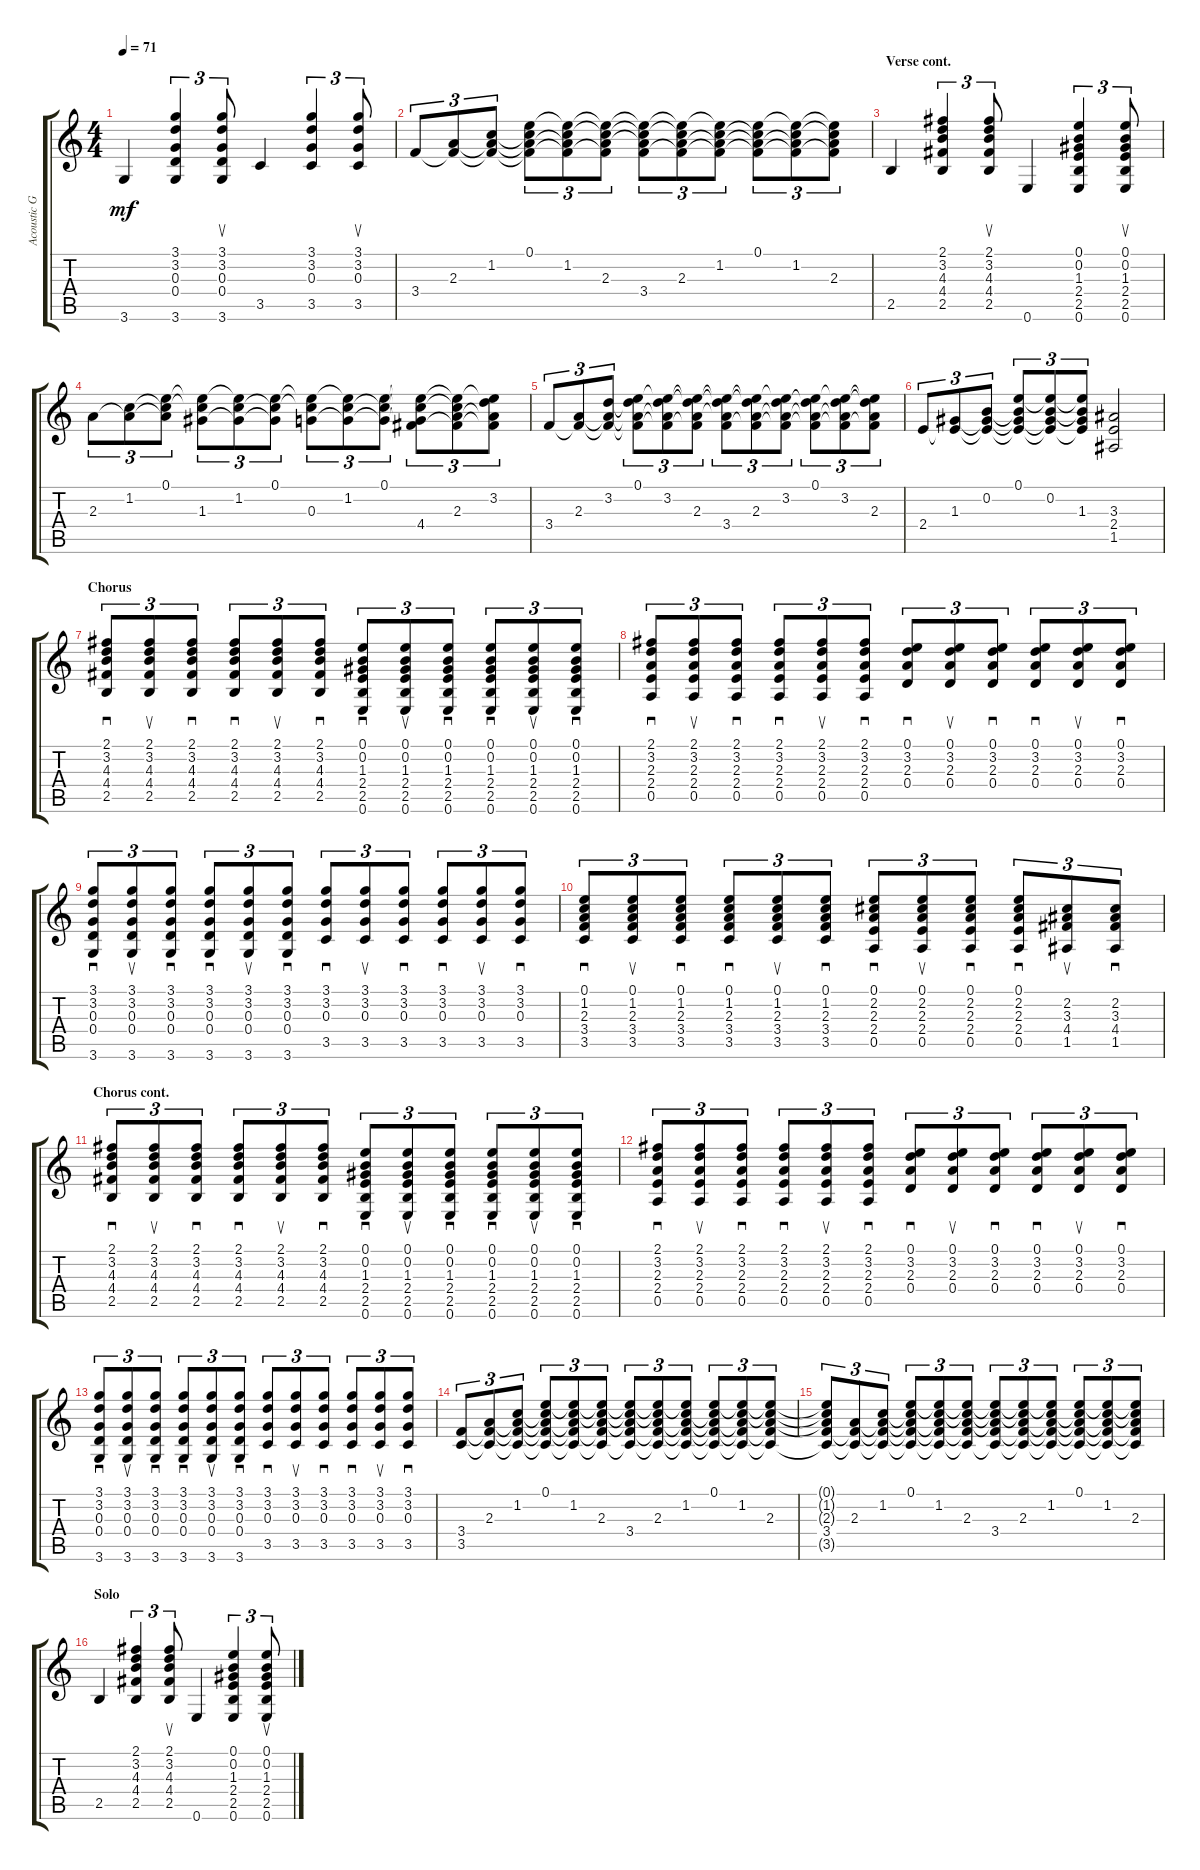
\track ("Acoustic GTR 2" "Acoustic G") {instrument acousticguitarsteel}
\staff {score tabs}
\tuning (E4 B3 G3 D3 A2 E2) {hide}
\ts (4 4)
\tempo 71
\clef g2
\ks c
3.6.4{dy mf} (3.1 3.2 0.3 0.4 3.6).4{tu (3 2)} (3.1 3.2 0.3 0.4 3.6).8{su tu (3 2)} 3.5.4 (3.1 3.2 0.3 3.5).4{tu (3 2)} (3.1 3.2 0.3 3.5).8{su tu (3 2)} |
3.4.8{tu (3 2)} (2.3 3.4{t}).8{tu (3 2)} (1.2 2.3{t} 3.4{t}).8{tu (3 2)} (0.1 1.2{t} 2.3{t} 3.4{t}).8{tu (3 2)} (0.1{t} 1.2 2.3{t} 3.4{t}).8{tu (3 2)} (0.1{t} 1.2{t} 2.3 3.4{t}).8{tu (3 2)} (0.1{t} 1.2{t} 2.3{t} 3.4).8{tu (3 2)} (0.1{t} 1.2{t} 2.3 3.4{t}).8{tu (3 2)} (0.1{t} 1.2 2.3{t} 3.4{t}).8{tu (3 2)} (0.1 1.2{t} 2.3{t} 3.4{t}).8{tu (3 2)} (0.1{t} 1.2 2.3{t} 3.4{t}).8{tu (3 2)} (0.1{t} 1.2{t} 2.3 3.4{t}).8{tu (3 2)} |
\section ("" "Verse cont.")
2.5.4 (2.1 3.2 4.3 4.4 2.5).4{tu (3 2)} (2.1 3.2 4.3 4.4 2.5).8{su tu (3 2)} 0.6.4 (0.1 0.2 1.3 2.4 2.5 0.6).4{tu (3 2)} (0.1 0.2 1.3 2.4 2.5 0.6).8{su tu (3 2)} |
2.3.8{tu (3 2)} (1.2 2.3{t}).8{tu (3 2)} (0.1 1.2{t} 2.3{t}).8{tu (3 2)} (0.1{t} 1.2{t} 1.3).8{tu (3 2)} (0.1{t} 1.2 1.3{t}).8{tu (3 2)} (0.1 1.2{t} 1.3{t}).8{tu (3 2)} (0.1{t} 1.2{t} 0.3).8{tu (3 2)} (0.1{t} 1.2 0.3{t}).8{tu (3 2)} (0.1 1.2{t} 0.3{t}).8{tu (3 2)} (0.1{t} 1.2{t} 0.3{t} 4.4).8{tu (3 2)} (0.1{t} 1.2{t} 2.3 4.4{t}).8{tu (3 2)} (0.1{t} 3.2 2.3{t} 4.4{t}).8{tu (3 2)} |
3.4.8{tu (3 2)} (2.3 3.4{t}).8{tu (3 2)} (3.2 2.3{t} 3.4{t}).8{tu (3 2)} (0.1 3.2{t} 2.3{t} 3.4{t}).8{tu (3 2)} (0.1{t} 3.2 2.3{t} 3.4{t}).8{tu (3 2)} (0.1{t} 3.2{t} 2.3 3.4{t}).8{tu (3 2)} (0.1{t} 3.2{t} 2.3{t} 3.4).8{tu (3 2)} (0.1{t} 3.2{t} 2.3 3.4{t}).8{tu (3 2)} (0.1{t} 3.2 2.3{t} 3.4{t}).8{tu (3 2)} (0.1 3.2{t} 2.3{t} 3.4{t}).8{tu (3 2)} (0.1{t} 3.2 2.3{t} 3.4{t}).8{tu (3 2)} (0.1{t} 3.2{t} 2.3 3.4{t}).8{tu (3 2)} |
2.4.8{tu (3 2)} (1.3 2.4{t}).8{tu (3 2)} (0.2 1.3{t} 2.4{t}).8{tu (3 2)} (0.1 0.2{t} 1.3{t} 2.4{t}).8{tu (3 2)} (0.1{t} 0.2 1.3{t} 2.4{t}).8{tu (3 2)} (0.1{t} 0.2{t} 1.3 2.4{t}).8{tu (3 2)} (3.3 2.4 1.5).2 |
\section ("" "Chorus")
(2.1 3.2 4.3 4.4 2.5).8{sd tu (3 2)} (2.1 3.2 4.3 4.4 2.5).8{su tu (3 2)} (2.1 3.2 4.3 4.4 2.5).8{sd tu (3 2)} (2.1 3.2 4.3 4.4 2.5).8{sd tu (3 2)} (2.1 3.2 4.3 4.4 2.5).8{su tu (3 2)} (2.1 3.2 4.3 4.4 2.5).8{sd tu (3 2)} (0.1 0.2 1.3 2.4 2.5 0.6).8{sd tu (3 2)} (0.1 0.2 1.3 2.4 2.5 0.6).8{su tu (3 2)} (0.1 0.2 1.3 2.4 2.5 0.6).8{sd tu (3 2)} (0.1 0.2 1.3 2.4 2.5 0.6).8{sd tu (3 2)} (0.1 0.2 1.3 2.4 2.5 0.6).8{su tu (3 2)} (0.1 0.2 1.3 2.4 2.5 0.6).8{sd tu (3 2)} |
(2.1 3.2 2.3 2.4 0.5).8{sd tu (3 2)} (2.1 3.2 2.3 2.4 0.5).8{su tu (3 2)} (2.1 3.2 2.3 2.4 0.5).8{sd tu (3 2)} (2.1 3.2 2.3 2.4 0.5).8{sd tu (3 2)} (2.1 3.2 2.3 2.4 0.5).8{su tu (3 2)} (2.1 3.2 2.3 2.4 0.5).8{sd tu (3 2)} (0.1 3.2 2.3 0.4).8{sd tu (3 2)} (0.1 3.2 2.3 0.4).8{su tu (3 2)} (0.1 3.2 2.3 0.4).8{sd tu (3 2)} (0.1 3.2 2.3 0.4).8{sd tu (3 2)} (0.1 3.2 2.3 0.4).8{su tu (3 2)} (0.1 3.2 2.3 0.4).8{sd tu (3 2)} |
(3.1 3.2 0.3 0.4 3.6).8{sd tu (3 2)} (3.1 3.2 0.3 0.4 3.6).8{su tu (3 2)} (3.1 3.2 0.3 0.4 3.6).8{sd tu (3 2)} (3.1 3.2 0.3 0.4 3.6).8{sd tu (3 2)} (3.1 3.2 0.3 0.4 3.6).8{su tu (3 2)} (3.1 3.2 0.3 0.4 3.6).8{sd tu (3 2)} (3.1 3.2 0.3 3.5).8{sd tu (3 2)} (3.1 3.2 0.3 3.5).8{su tu (3 2)} (3.1 3.2 0.3 3.5).8{sd tu (3 2)} (3.1 3.2 0.3 3.5).8{sd tu (3 2)} (3.1 3.2 0.3 3.5).8{su tu (3 2)} (3.1 3.2 0.3 3.5).8{sd tu (3 2)} |
(0.1 1.2 2.3 3.4 3.5).8{sd tu (3 2)} (0.1 1.2 2.3 3.4 3.5).8{su tu (3 2)} (0.1 1.2 2.3 3.4 3.5).8{sd tu (3 2)} (0.1 1.2 2.3 3.4 3.5).8{sd tu (3 2)} (0.1 1.2 2.3 3.4 3.5).8{su tu (3 2)} (0.1 1.2 2.3 3.4 3.5).8{sd tu (3 2)} (0.1 2.2 2.3 2.4 0.5).8{sd tu (3 2)} (0.1 2.2 2.3 2.4 0.5).8{su tu (3 2)} (0.1 2.2 2.3 2.4 0.5).8{sd tu (3 2)} (0.1 2.2 2.3 2.4 0.5).8{sd tu (3 2)} (2.2 3.3 4.4 1.5).8{su tu (3 2)} (2.2 3.3 4.4 1.5).8{sd tu (3 2)} |
\section ("" "Chorus cont.")
(2.1 3.2 4.3 4.4 2.5).8{sd tu (3 2)} (2.1 3.2 4.3 4.4 2.5).8{su tu (3 2)} (2.1 3.2 4.3 4.4 2.5).8{sd tu (3 2)} (2.1 3.2 4.3 4.4 2.5).8{sd tu (3 2)} (2.1 3.2 4.3 4.4 2.5).8{su tu (3 2)} (2.1 3.2 4.3 4.4 2.5).8{sd tu (3 2)} (0.1 0.2 1.3 2.4 2.5 0.6).8{sd tu (3 2)} (0.1 0.2 1.3 2.4 2.5 0.6).8{su tu (3 2)} (0.1 0.2 1.3 2.4 2.5 0.6).8{sd tu (3 2)} (0.1 0.2 1.3 2.4 2.5 0.6).8{sd tu (3 2)} (0.1 0.2 1.3 2.4 2.5 0.6).8{su tu (3 2)} (0.1 0.2 1.3 2.4 2.5 0.6).8{sd tu (3 2)} |
(2.1 3.2 2.3 2.4 0.5).8{sd tu (3 2)} (2.1 3.2 2.3 2.4 0.5).8{su tu (3 2)} (2.1 3.2 2.3 2.4 0.5).8{sd tu (3 2)} (2.1 3.2 2.3 2.4 0.5).8{sd tu (3 2)} (2.1 3.2 2.3 2.4 0.5).8{su tu (3 2)} (2.1 3.2 2.3 2.4 0.5).8{sd tu (3 2)} (0.1 3.2 2.3 0.4).8{sd tu (3 2)} (0.1 3.2 2.3 0.4).8{su tu (3 2)} (0.1 3.2 2.3 0.4).8{sd tu (3 2)} (0.1 3.2 2.3 0.4).8{sd tu (3 2)} (0.1 3.2 2.3 0.4).8{su tu (3 2)} (0.1 3.2 2.3 0.4).8{sd tu (3 2)} |
(3.1 3.2 0.3 0.4 3.6).8{sd tu (3 2)} (3.1 3.2 0.3 0.4 3.6).8{su tu (3 2)} (3.1 3.2 0.3 0.4 3.6).8{sd tu (3 2)} (3.1 3.2 0.3 0.4 3.6).8{sd tu (3 2)} (3.1 3.2 0.3 0.4 3.6).8{su tu (3 2)} (3.1 3.2 0.3 0.4 3.6).8{sd tu (3 2)} (3.1 3.2 0.3 3.5).8{sd tu (3 2)} (3.1 3.2 0.3 3.5).8{su tu (3 2)} (3.1 3.2 0.3 3.5).8{sd tu (3 2)} (3.1 3.2 0.3 3.5).8{sd tu (3 2)} (3.1 3.2 0.3 3.5).8{su tu (3 2)} (3.1 3.2 0.3 3.5).8{sd tu (3 2)} |
(3.4 3.5).8{tu (3 2)} (2.3 3.4{t} 3.5{t}).8{tu (3 2)} (1.2 2.3{t} 3.4{t} 3.5{t}).8{tu (3 2)} (0.1 1.2{t} 2.3{t} 3.4{t} 3.5{t}).8{tu (3 2)} (0.1{t} 1.2 2.3{t} 3.4{t} 3.5{t}).8{tu (3 2)} (0.1{t} 1.2{t} 2.3 3.4{t} 3.5{t}).8{tu (3 2)} (0.1{t} 1.2{t} 2.3{t} 3.4 3.5{t}).8{tu (3 2)} (0.1{t} 1.2{t} 2.3 3.4{t} 3.5{t}).8{tu (3 2)} (0.1{t} 1.2 2.3{t} 3.4{t} 3.5{t}).8{tu (3 2)} (0.1 1.2{t} 2.3{t} 3.4{t} 3.5{t}).8{tu (3 2)} (0.1{t} 1.2 2.3{t} 3.4{t} 3.5{t}).8{tu (3 2)} (0.1{t} 1.2{t} 2.3 3.4{t} 3.5{t}).8{tu (3 2)} |
(0.1{t} 1.2{t} 2.3{t} 3.4 3.5{t}).8{tu (3 2)} (2.3 3.4{t} 3.5{t}).8{tu (3 2)} (1.2 2.3{t} 3.4{t} 3.5{t}).8{tu (3 2)} (0.1 1.2{t} 2.3{t} 3.4{t} 3.5{t}).8{tu (3 2)} (0.1{t} 1.2 2.3{t} 3.4{t} 3.5{t}).8{tu (3 2)} (0.1{t} 1.2{t} 2.3 3.4{t} 3.5{t}).8{tu (3 2)} (0.1{t} 1.2{t} 2.3{t} 3.4 3.5{t}).8{tu (3 2)} (0.1{t} 1.2{t} 2.3 3.4{t} 3.5{t}).8{tu (3 2)} (0.1{t} 1.2 2.3{t} 3.4{t} 3.5{t}).8{tu (3 2)} (0.1 1.2{t} 2.3{t} 3.4{t} 3.5{t}).8{tu (3 2)} (0.1{t} 1.2 2.3{t} 3.4{t} 3.5{t}).8{tu (3 2)} (0.1{t} 1.2{t} 2.3 3.4{t} 3.5{t}).8{tu (3 2)} |
\section ("" "Solo")
2.5.4 (2.1 3.2 4.3 4.4 2.5).4{tu (3 2)} (2.1 3.2 4.3 4.4 2.5).8{su tu (3 2)} 0.6.4 (0.1 0.2 1.3 2.4 2.5 0.6).4{tu (3 2)} (0.1 0.2 1.3 2.4 2.5 0.6).8{su tu (3 2)}
